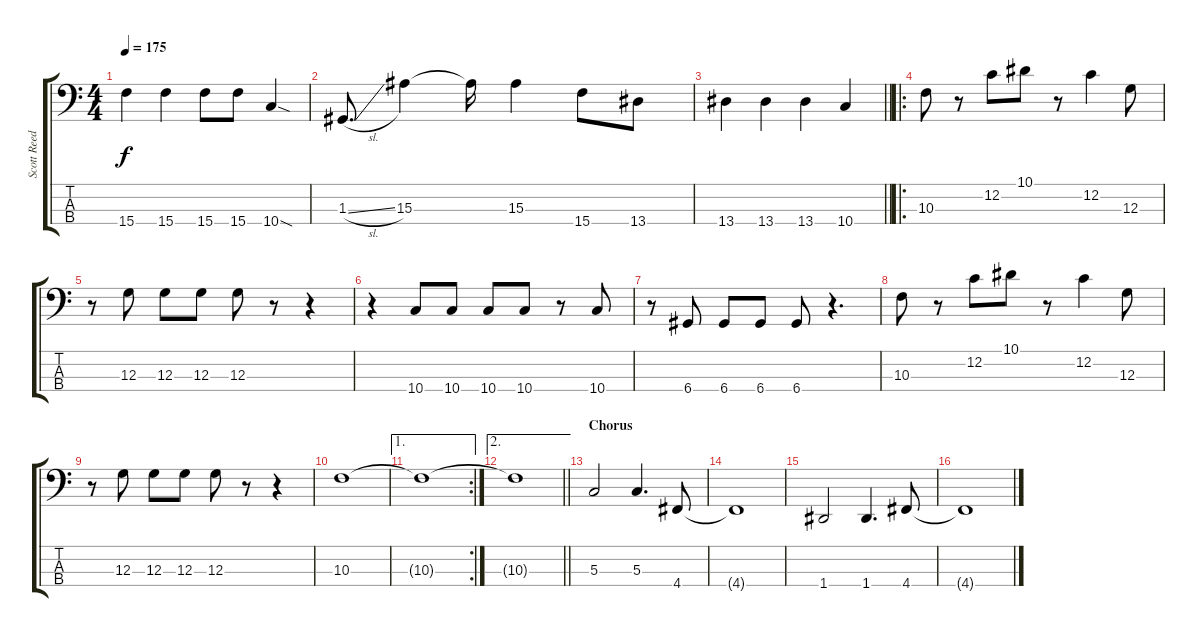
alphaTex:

\track ("Scott Reeder - Bass" "Scott Reed") {instrument electricbassfinger}
\staff {score tabs}
\tuning (F2 C2 G1 D1) {hide}
\ts (4 4)
\tempo 175
\clef f4
\ks c
15.4.4{dy f} 15.4.4 15.4.8 15.4.8 10.4{sod}.4 |
1.3{sl}.8{d} 15.3.4 15.3{t}.16 15.3.4 15.4.8 13.4.8 |
\barLineRight lightlight
13.4.4 13.4.4 13.4.4 10.4.4 |
\ro
10.3.8 r.8 12.2.8 10.1.8 r.8 12.2.4 12.3.8 |
r.8 12.3.8 12.3.8 12.3.8 12.3.8 r.8 r.4 |
r.4 10.4.8 10.4.8 10.4.8 10.4.8 r.8 10.4.8 |
r.8 6.4.8 6.4.8 6.4.8 6.4.8 r.4{d} |
10.3.8 r.8 12.2.8 10.1.8 r.8 12.2.4 12.3.8 |
r.8 12.3.8 12.3.8 12.3.8 12.3.8 r.8 r.4 |
10.3.1 |
\ae 1
\rc 2
10.3{t}.1 |
\ae 2
\barLineRight lightlight
10.3{t}.1 |
\section ("" "Chorus")
5.3.2 5.3.4{d} 4.4.8 |
4.4{t}.1 |
1.4.2 1.4.4{d} 4.4.8 |
4.4{t}.1
